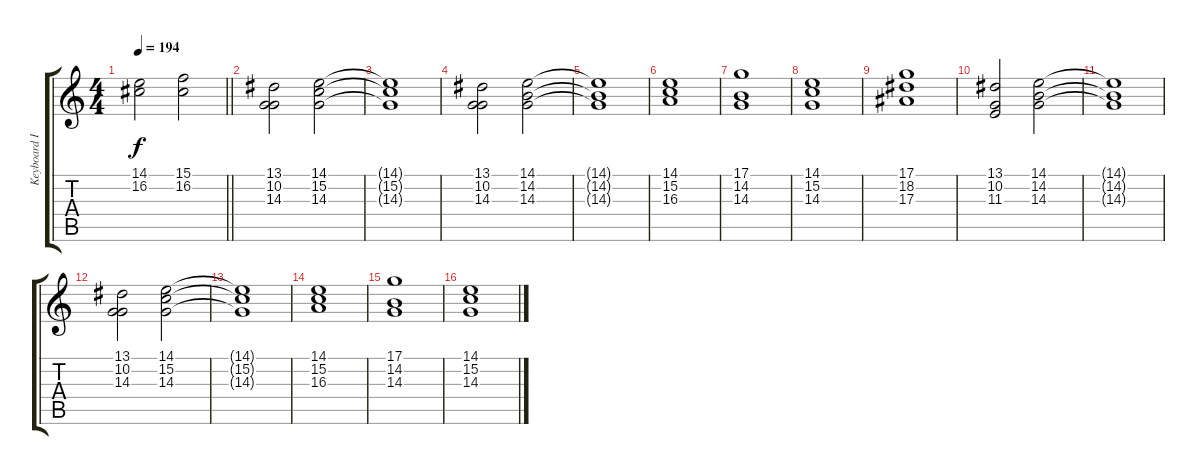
\track ("Keyboard I" "Keyboard I") {instrument stringensemble1}
\staff {score tabs}
\tuning (D4 A3 F3 C3 G2 C2) {hide}
\ts (4 4)
\tempo 194
\clef g2
\barLineRight lightlight
\ks c
(14.1 16.2).2{dy f} (15.1 16.2).2 |
(13.1 10.2 14.3).2 (14.1 15.2 14.3).2 |
(14.1{t} 15.2{t} 14.3{t}).1 |
(13.1 10.2 14.3).2 (14.1 14.2 14.3).2 |
(14.1{t} 14.2{t} 14.3{t}).1 |
(14.1 15.2 16.3).1 |
(17.1 14.2 14.3).1 |
(14.1 15.2 14.3).1 |
(17.1 18.2 17.3).1 |
(13.1 10.2 11.3).2 (14.1 14.2 14.3).2 |
(14.1{t} 14.2{t} 14.3{t}).1 |
(13.1 10.2 14.3).2 (14.1 15.2 14.3).2 |
(14.1{t} 15.2{t} 14.3{t}).1 |
(14.1 15.2 16.3).1 |
(17.1 14.2 14.3).1 |
(14.1 15.2 14.3).1
